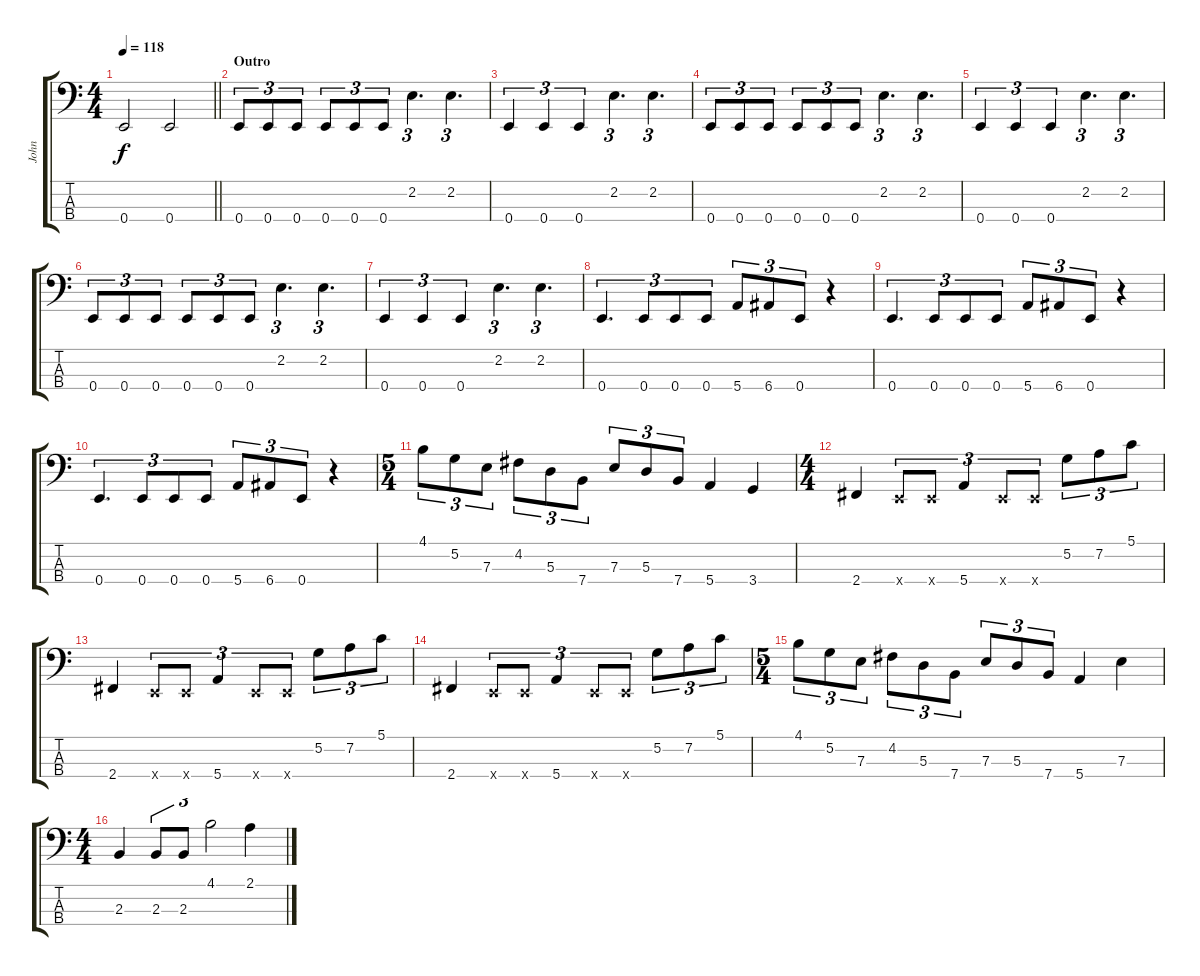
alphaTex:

\track ("John" "John") {solo instrument electricbassfinger}
\staff {score tabs}
\tuning (G2 D2 A1 E1) {hide}
\ts (4 4)
\tempo 118
\clef f4
\barLineRight lightlight
\ks c
0.4.2{dy f} 0.4.2 |
\section ("" "Outro")
0.4.8{tu (3 2)} 0.4.8{tu (3 2)} 0.4.8{tu (3 2)} 0.4.8{tu (3 2)} 0.4.8{tu (3 2)} 0.4.8{tu (3 2)} 2.2.4{d tu (3 2)} 2.2.4{d tu (3 2)} |
0.4.4{tu (3 2)} 0.4.4{tu (3 2)} 0.4.4{tu (3 2)} 2.2.4{d tu (3 2)} 2.2.4{d tu (3 2)} |
0.4.8{tu (3 2)} 0.4.8{tu (3 2)} 0.4.8{tu (3 2)} 0.4.8{tu (3 2)} 0.4.8{tu (3 2)} 0.4.8{tu (3 2)} 2.2.4{d tu (3 2)} 2.2.4{d tu (3 2)} |
0.4.4{tu (3 2)} 0.4.4{tu (3 2)} 0.4.4{tu (3 2)} 2.2.4{d tu (3 2)} 2.2.4{d tu (3 2)} |
0.4.8{tu (3 2)} 0.4.8{tu (3 2)} 0.4.8{tu (3 2)} 0.4.8{tu (3 2)} 0.4.8{tu (3 2)} 0.4.8{tu (3 2)} 2.2.4{d tu (3 2)} 2.2.4{d tu (3 2)} |
0.4.4{tu (3 2)} 0.4.4{tu (3 2)} 0.4.4{tu (3 2)} 2.2.4{d tu (3 2)} 2.2.4{d tu (3 2)} |
0.4.4{d tu (3 2)} 0.4.8{tu (3 2)} 0.4.8{tu (3 2)} 0.4.8{tu (3 2)} 5.4.8{tu (3 2)} 6.4.8{tu (3 2)} 0.4.8{tu (3 2)} r.4 |
0.4.4{d tu (3 2)} 0.4.8{tu (3 2)} 0.4.8{tu (3 2)} 0.4.8{tu (3 2)} 5.4.8{tu (3 2)} 6.4.8{tu (3 2)} 0.4.8{tu (3 2)} r.4 |
0.4.4{d tu (3 2)} 0.4.8{tu (3 2)} 0.4.8{tu (3 2)} 0.4.8{tu (3 2)} 5.4.8{tu (3 2)} 6.4.8{tu (3 2)} 0.4.8{tu (3 2)} r.4 |
\ts (5 4)
4.1.8{tu (3 2)} 5.2.8{tu (3 2)} 7.3.8{tu (3 2)} 4.2.8{tu (3 2)} 5.3.8{tu (3 2)} 7.4.8{tu (3 2)} 7.3.8{tu (3 2)} 5.3.8{tu (3 2)} 7.4.8{tu (3 2)} 5.4.4 3.4.4 |
\ts (4 4)
2.4.4 0.4{x}.8{tu (3 2)} 0.4{x}.8{tu (3 2)} 5.4.4{tu (3 2)} 0.4{x}.8{tu (3 2)} 0.4{x}.8{tu (3 2)} 5.2.8{tu (3 2)} 7.2.8{tu (3 2)} 5.1.8{tu (3 2)} |
2.4.4 0.4{x}.8{tu (3 2)} 0.4{x}.8{tu (3 2)} 5.4.4{tu (3 2)} 0.4{x}.8{tu (3 2)} 0.4{x}.8{tu (3 2)} 5.2.8{tu (3 2)} 7.2.8{tu (3 2)} 5.1.8{tu (3 2)} |
2.4.4 0.4{x}.8{tu (3 2)} 0.4{x}.8{tu (3 2)} 5.4.4{tu (3 2)} 0.4{x}.8{tu (3 2)} 0.4{x}.8{tu (3 2)} 5.2.8{tu (3 2)} 7.2.8{tu (3 2)} 5.1.8{tu (3 2)} |
\ts (5 4)
4.1.8{tu (3 2)} 5.2.8{tu (3 2)} 7.3.8{tu (3 2)} 4.2.8{tu (3 2)} 5.3.8{tu (3 2)} 7.4.8{tu (3 2)} 7.3.8{tu (3 2)} 5.3.8{tu (3 2)} 7.4.8{tu (3 2)} 5.4.4 7.3.4 |
\ts (4 4)
2.3.4 2.3.8{tu (3 2)} 2.3.8{tu (3 2)} 4.1.2{tu (3 2)} 2.1.4
